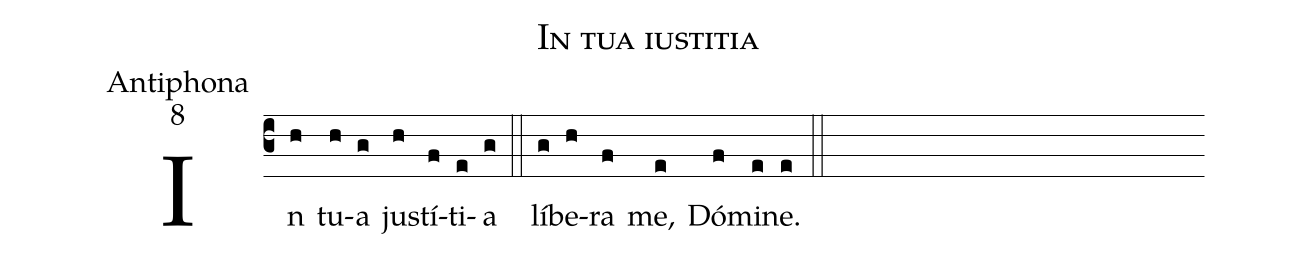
name:In tua iustitia;
office-part:Antiphona;
mode:8;
%%
(c3) In(h) tu(h)a(g) ju(h)stí(f)ti(e)a(g) (::)
lí(g)be(h)ra(f) me,(e) Dó(f)mi(e)ne.(e) (::)
